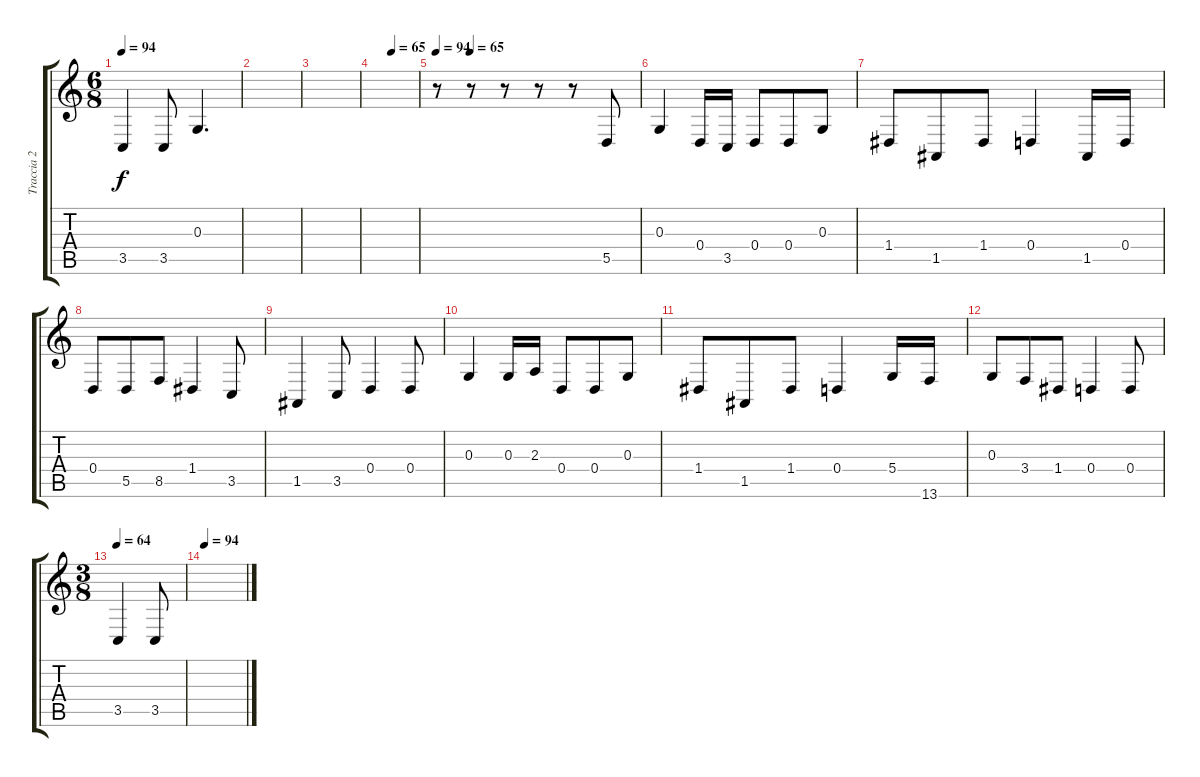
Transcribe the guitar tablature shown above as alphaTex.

\track ("Traccia 2" "Traccia 2") {instrument tremolostrings}
\staff {score tabs}
\tuning (E4 B3 G3 D3 A2 E2) {hide}
\ts (6 8)
\tempo 94
\clef g2
\ks c
3.5.4{dy f} 3.5.8 0.3.4{d} |
|
|
\tempo (65 0.4166666666666667)
|
\tempo (65 0.16666666666666666)
\tempo 94
r.8 r.8 r.8 r.8 r.8 5.5.8 |
0.3.4 0.4.16 3.5.16 0.4.8 0.4.8 0.3.8 |
1.4.8 1.5.8 1.4.8 0.4.4 1.5.16 0.4.16 |
0.4.8 5.5.8 8.5.8 1.4.4 3.5.8 |
1.5.4 3.5.8 0.4.4 0.4.8 |
0.3.4 0.3.16 2.3.16 0.4.8 0.4.8 0.3.8 |
1.4.8 1.5.8 1.4.8 0.4.4 5.4.16 13.6.16 |
0.3.8 3.4.8 1.4.8 0.4.4 0.4.8 |
\ts (3 8)
\tempo 64
3.5.4 3.5.8 |
\tempo 94
